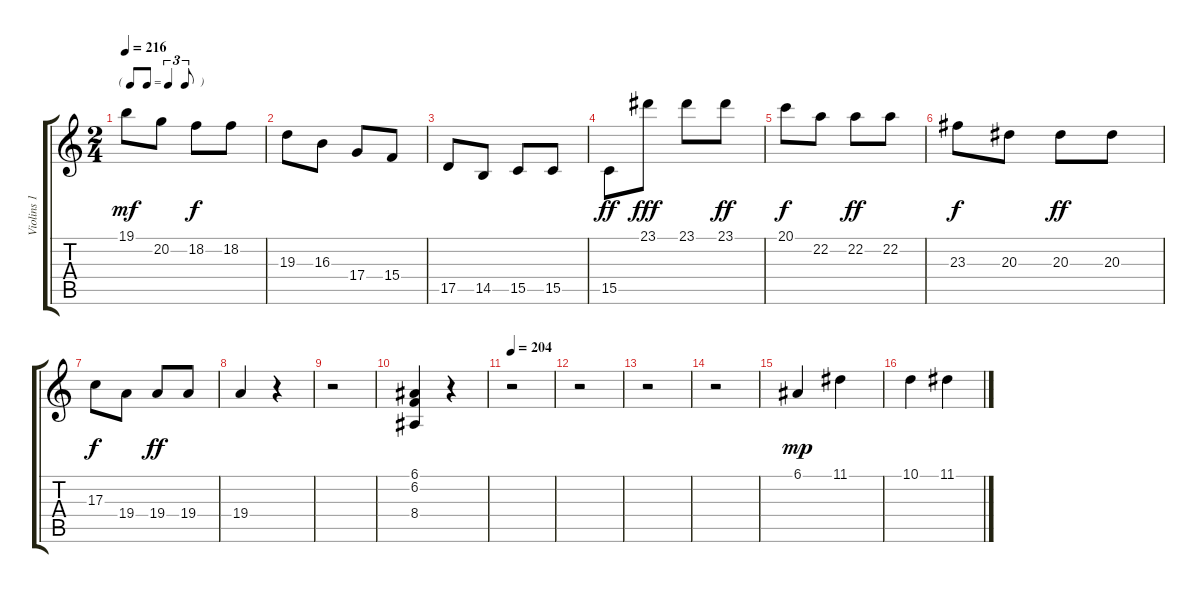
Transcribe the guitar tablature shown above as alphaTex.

\track ("Violins 1" "Violins 1") {instrument stringensemble1}
\staff {score tabs}
\tuning (E4 B3 G3 D3 A2 E2) {hide}
\ts (2 4)
\tf triplet8th
\tempo 216
\clef g2
\ks c
19.1.8{dy mf} 20.2.8 18.2.8{dy f} 18.2.8 |
19.3.8 16.3.8 17.4.8 15.4.8 |
17.5.8 14.5.8 15.5.8 15.5.8 |
15.5.8{dy ff} 23.1.8{dy fff} 23.1.8 23.1.8{dy ff} |
20.1.8{dy f} 22.2.8 22.2.8{dy ff} 22.2.8 |
23.3.8{dy f} 20.3.8 20.3.8{dy ff} 20.3.8 |
17.3.8{dy f} 19.4.8 19.4.8{dy ff} 19.4.8 |
19.4.4 r.4 |
r.2 |
(6.1 6.2 8.4).4 r.4 |
\tempo 204
r.2 |
r.2 |
r.2 |
r.2 |
6.1.4{dy mp} 11.1.4 |
10.1.4 11.1.4
